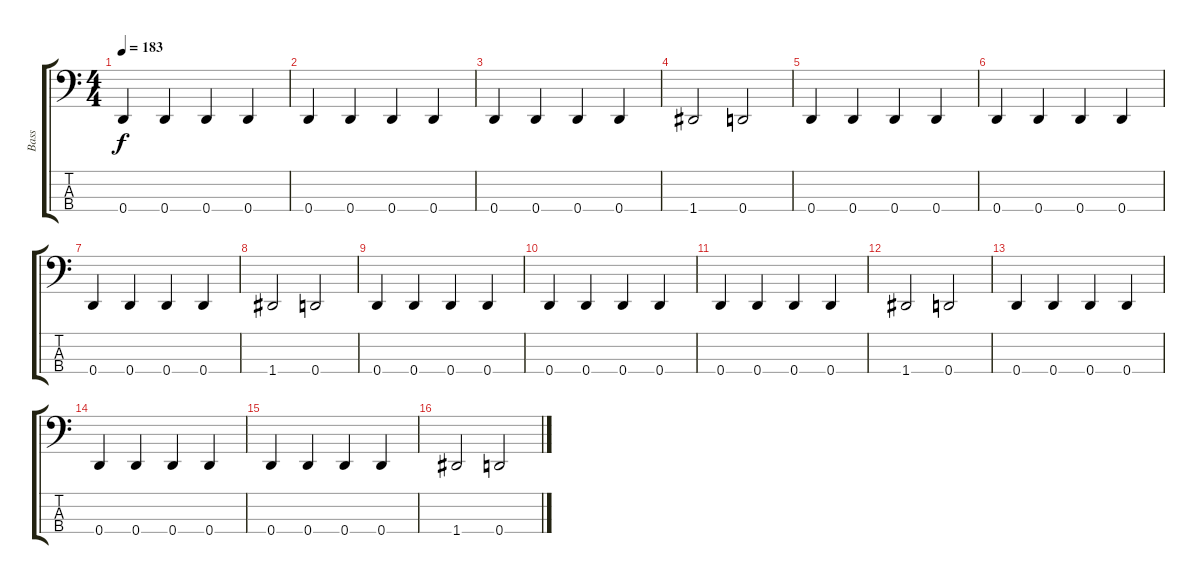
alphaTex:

\track ("Bass" "Bass") {instrument electricbasspick}
\staff {score tabs}
\tuning (F2 C2 G1 D1) {hide}
\ts (4 4)
\tempo 183
\clef f4
\ks c
0.4.4{dy f} 0.4.4 0.4.4 0.4.4 |
0.4.4 0.4.4 0.4.4 0.4.4 |
0.4.4 0.4.4 0.4.4 0.4.4 |
1.4.2 0.4.2 |
0.4.4 0.4.4 0.4.4 0.4.4 |
0.4.4 0.4.4 0.4.4 0.4.4 |
0.4.4 0.4.4 0.4.4 0.4.4 |
1.4.2 0.4.2 |
\section ("" "")
0.4.4 0.4.4 0.4.4 0.4.4 |
0.4.4 0.4.4 0.4.4 0.4.4 |
0.4.4 0.4.4 0.4.4 0.4.4 |
1.4.2 0.4.2 |
0.4.4 0.4.4 0.4.4 0.4.4 |
0.4.4 0.4.4 0.4.4 0.4.4 |
0.4.4 0.4.4 0.4.4 0.4.4 |
1.4.2 0.4.2
